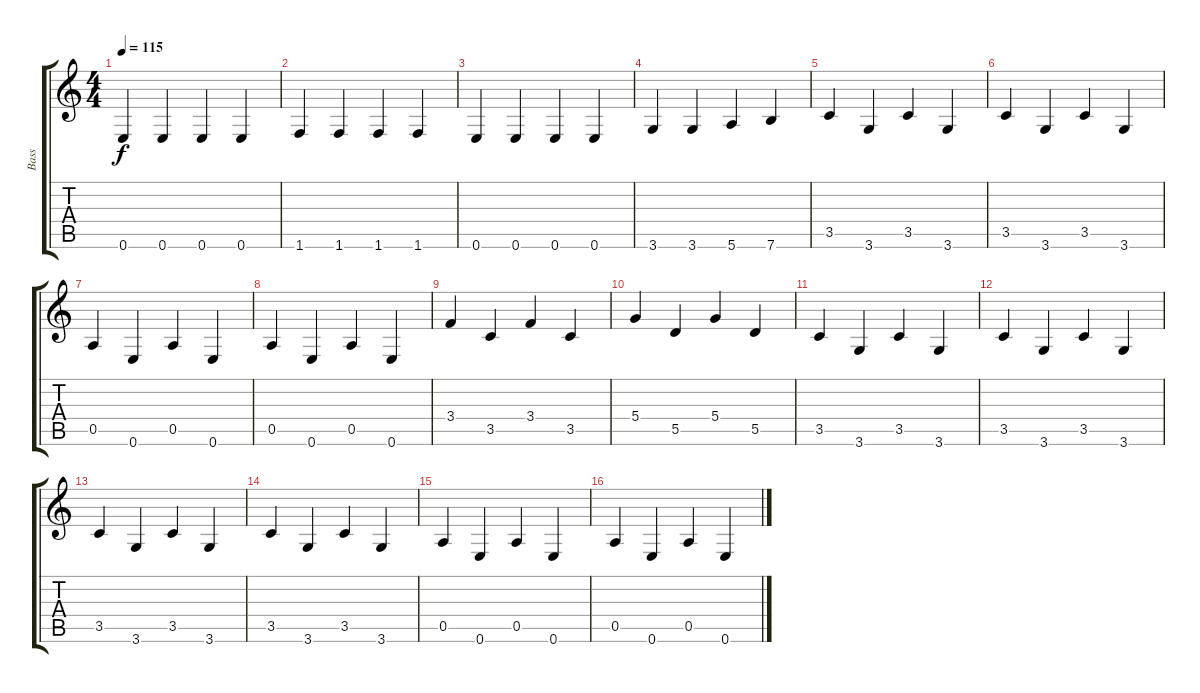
\track ("Bass" "Bass") {instrument electricbassfinger}
\staff {score tabs}
\tuning (E4 B3 G3 D3 A2 E2) {hide}
\ts (4 4)
\tempo 115
\clef g2
\ks c
0.6.4{dy f} 0.6.4 0.6.4 0.6.4 |
1.6.4 1.6.4 1.6.4 1.6.4 |
0.6.4 0.6.4 0.6.4 0.6.4 |
3.6.4 3.6.4 5.6.4 7.6.4 |
3.5.4 3.6.4 3.5.4 3.6.4 |
3.5.4 3.6.4 3.5.4 3.6.4 |
0.5.4 0.6.4 0.5.4 0.6.4 |
0.5.4 0.6.4 0.5.4 0.6.4 |
3.4.4 3.5.4 3.4.4 3.5.4 |
5.4.4 5.5.4 5.4.4 5.5.4 |
3.5.4 3.6.4 3.5.4 3.6.4 |
3.5.4 3.6.4 3.5.4 3.6.4 |
3.5.4 3.6.4 3.5.4 3.6.4 |
3.5.4 3.6.4 3.5.4 3.6.4 |
0.5.4 0.6.4 0.5.4 0.6.4 |
0.5.4 0.6.4 0.5.4 0.6.4
